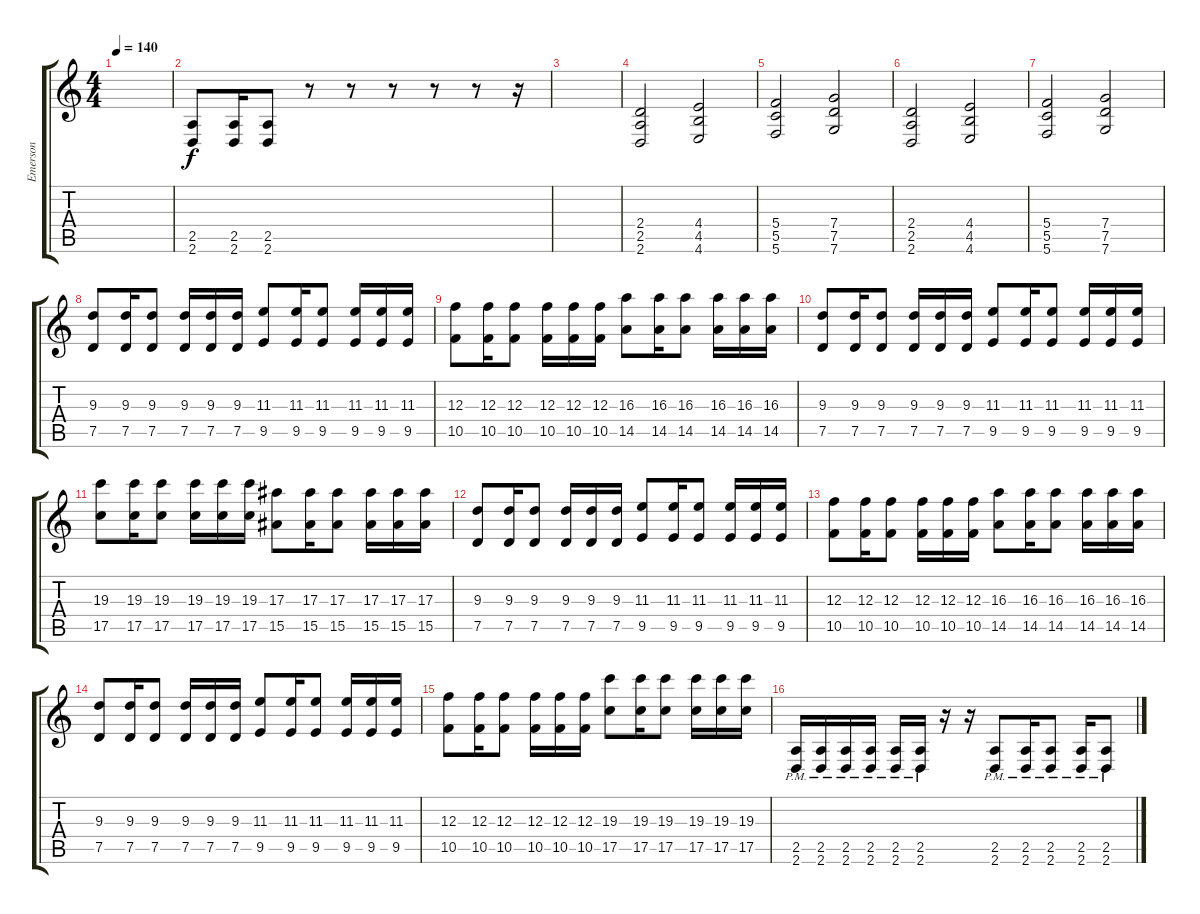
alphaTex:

\track ("Emerson" "Emerson") {instrument distortionguitar}
\staff {score tabs}
\tuning (D4 A3 F3 C3 G2 C2) {hide}
\ts (4 4)
\tempo 140
\clef g2
\ks c
|
(2.5 2.6).8 (2.5 2.6).16 (2.5 2.6).8 r.8 r.8 r.8 r.8 r.8 r.16 |
|
(2.4 2.5 2.6).2 (4.4 4.5 4.6).2 |
(5.4 5.5 5.6).2 (7.4 7.5 7.6).2 |
(2.4 2.5 2.6).2 (4.4 4.5 4.6).2 |
(5.4 5.5 5.6).2 (7.4 7.5 7.6).2 |
(9.3 7.5).8 (9.3 7.5).16 (9.3 7.5).8 (9.3 7.5).16 (9.3 7.5).16 (9.3 7.5).16 (11.3 9.5).8 (11.3 9.5).16 (11.3 9.5).8 (11.3 9.5).16 (11.3 9.5).16 (11.3 9.5).16 |
(12.3 10.5).8 (12.3 10.5).16 (12.3 10.5).8 (12.3 10.5).16 (12.3 10.5).16 (12.3 10.5).16 (16.3 14.5).8 (16.3 14.5).16 (16.3 14.5).8 (16.3 14.5).16 (16.3 14.5).16 (16.3 14.5).16 |
(9.3 7.5).8 (9.3 7.5).16 (9.3 7.5).8 (9.3 7.5).16 (9.3 7.5).16 (9.3 7.5).16 (11.3 9.5).8 (11.3 9.5).16 (11.3 9.5).8 (11.3 9.5).16 (11.3 9.5).16 (11.3 9.5).16 |
(19.3 17.5).8 (19.3 17.5).16 (19.3 17.5).8 (19.3 17.5).16 (19.3 17.5).16 (19.3 17.5).16 (17.3 15.5).8 (17.3 15.5).16 (17.3 15.5).8 (17.3 15.5).16 (17.3 15.5).16 (17.3 15.5).16 |
(9.3 7.5).8 (9.3 7.5).16 (9.3 7.5).8 (9.3 7.5).16 (9.3 7.5).16 (9.3 7.5).16 (11.3 9.5).8 (11.3 9.5).16 (11.3 9.5).8 (11.3 9.5).16 (11.3 9.5).16 (11.3 9.5).16 |
(12.3 10.5).8 (12.3 10.5).16 (12.3 10.5).8 (12.3 10.5).16 (12.3 10.5).16 (12.3 10.5).16 (16.3 14.5).8 (16.3 14.5).16 (16.3 14.5).8 (16.3 14.5).16 (16.3 14.5).16 (16.3 14.5).16 |
(9.3 7.5).8 (9.3 7.5).16 (9.3 7.5).8 (9.3 7.5).16 (9.3 7.5).16 (9.3 7.5).16 (11.3 9.5).8 (11.3 9.5).16 (11.3 9.5).8 (11.3 9.5).16 (11.3 9.5).16 (11.3 9.5).16 |
(12.3 10.5).8 (12.3 10.5).16 (12.3 10.5).8 (12.3 10.5).16 (12.3 10.5).16 (12.3 10.5).16 (19.3 17.5).8 (19.3 17.5).16 (19.3 17.5).8 (19.3 17.5).16 (19.3 17.5).16 (19.3 17.5).16 |
(2.5{pm} 2.6{pm}).16 (2.5{pm} 2.6{pm}).16 (2.5{pm} 2.6{pm}).16 (2.5{pm} 2.6{pm}).16 (2.5{pm} 2.6{pm}).16 (2.5{pm} 2.6{pm}).16 r.16 r.16 (2.5{pm} 2.6{pm}).8 (2.5{pm} 2.6{pm}).16 (2.5{pm} 2.6{pm}).8 (2.5{pm} 2.6{pm}).16 (2.5{pm} 2.6{pm}).8
